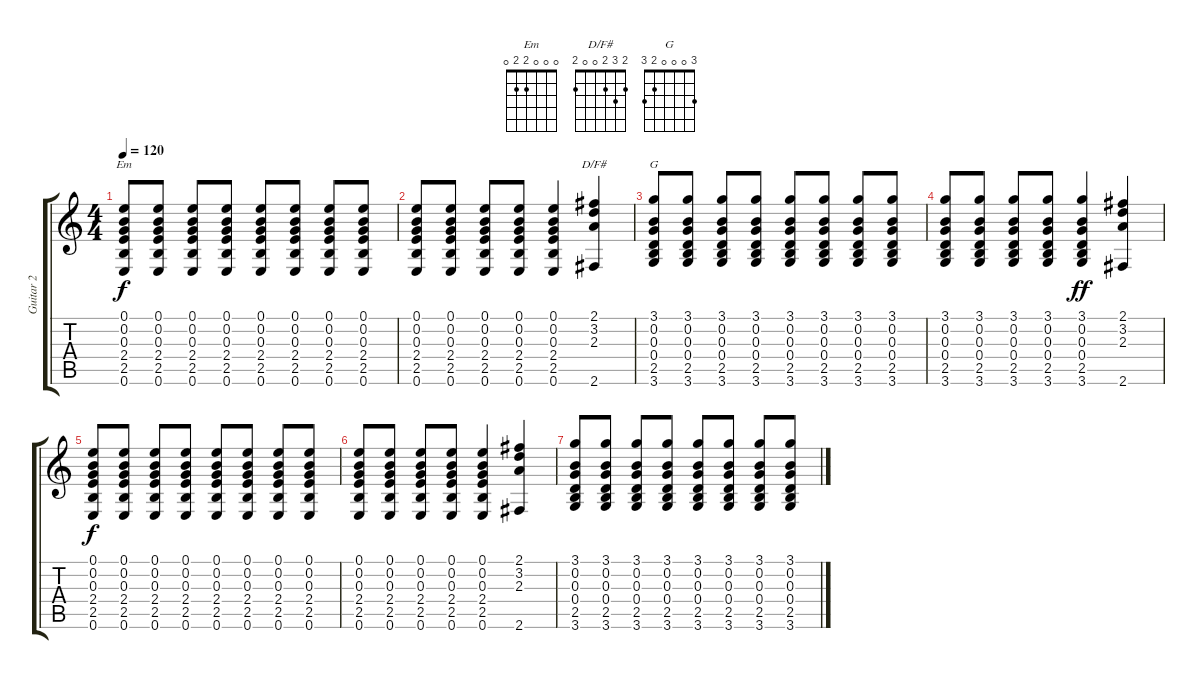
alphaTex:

\track ("Guitar 2" "Guitar 2") {instrument acousticguitarsteel}
\staff {score tabs}
\tuning (E4 B3 G3 D3 A2 E2) {hide}
\chord ("Em" 0 0 0 2 2 0)
\chord ("D/F#" 2 3 2 0 0 2)
\chord ("G" 3 0 0 0 2 3)
\ts (4 4)
\tempo 120
\clef g2
\ks c
(0.1 0.2 0.3 2.4 2.5 0.6).8{ch "Em" dy f} (0.1 0.2 0.3 2.4 2.5 0.6).8 (0.1 0.2 0.3 2.4 2.5 0.6).8 (0.1 0.2 0.3 2.4 2.5 0.6).8 (0.1 0.2 0.3 2.4 2.5 0.6).8 (0.1 0.2 0.3 2.4 2.5 0.6).8 (0.1 0.2 0.3 2.4 2.5 0.6).8 (0.1 0.2 0.3 2.4 2.5 0.6).8 |
(0.1 0.2 0.3 2.4 2.5 0.6).8{volume 5} (0.1 0.2 0.3 2.4 2.5 0.6).8 (0.1 0.2 0.3 2.4 2.5 0.6).8 (0.1 0.2 0.3 2.4 2.5 0.6).8 (0.1 0.2 0.3 2.4 2.5 0.6).4 (2.1 3.2 2.3 2.6).4{ch "D/F#"} |
(3.1 0.2 0.3 0.4 2.5 3.6).8{ch "G"} (3.1 0.2 0.3 0.4 2.5 3.6).8 (3.1 0.2 0.3 0.4 2.5 3.6).8 (3.1 0.2 0.3 0.4 2.5 3.6).8 (3.1 0.2 0.3 0.4 2.5 3.6).8 (3.1 0.2 0.3 0.4 2.5 3.6).8 (3.1 0.2 0.3 0.4 2.5 3.6).8 (3.1 0.2 0.3 0.4 2.5 3.6).8 |
(3.1 0.2 0.3 0.4 2.5 3.6).8{volume 2} (3.1 0.2 0.3 0.4 2.5 3.6).8 (3.1 0.2 0.3 0.4 2.5 3.6).8 (3.1 0.2 0.3 0.4 2.5 3.6).8 (3.1 0.2 0.3 0.4 2.5 3.6).4{dy ff} (2.1 3.2 2.3 2.6).4 |
(0.1 0.2 0.3 2.4 2.5 0.6).8{dy f} (0.1 0.2 0.3 2.4 2.5 0.6).8 (0.1 0.2 0.3 2.4 2.5 0.6).8 (0.1 0.2 0.3 2.4 2.5 0.6).8 (0.1 0.2 0.3 2.4 2.5 0.6).8 (0.1 0.2 0.3 2.4 2.5 0.6).8 (0.1 0.2 0.3 2.4 2.5 0.6).8 (0.1 0.2 0.3 2.4 2.5 0.6).8 |
(0.1 0.2 0.3 2.4 2.5 0.6).8{volume 1} (0.1 0.2 0.3 2.4 2.5 0.6).8 (0.1 0.2 0.3 2.4 2.5 0.6).8 (0.1 0.2 0.3 2.4 2.5 0.6).8 (0.1 0.2 0.3 2.4 2.5 0.6).4 (2.1 3.2 2.3 2.6).4 |
(3.1 0.2 0.3 0.4 2.5 3.6).8 (3.1 0.2 0.3 0.4 2.5 3.6).8 (3.1 0.2 0.3 0.4 2.5 3.6).8 (3.1 0.2 0.3 0.4 2.5 3.6).8 (3.1 0.2 0.3 0.4 2.5 3.6).8 (3.1 0.2 0.3 0.4 2.5 3.6).8 (3.1 0.2 0.3 0.4 2.5 3.6).8 (3.1 0.2 0.3 0.4 2.5 3.6).8
